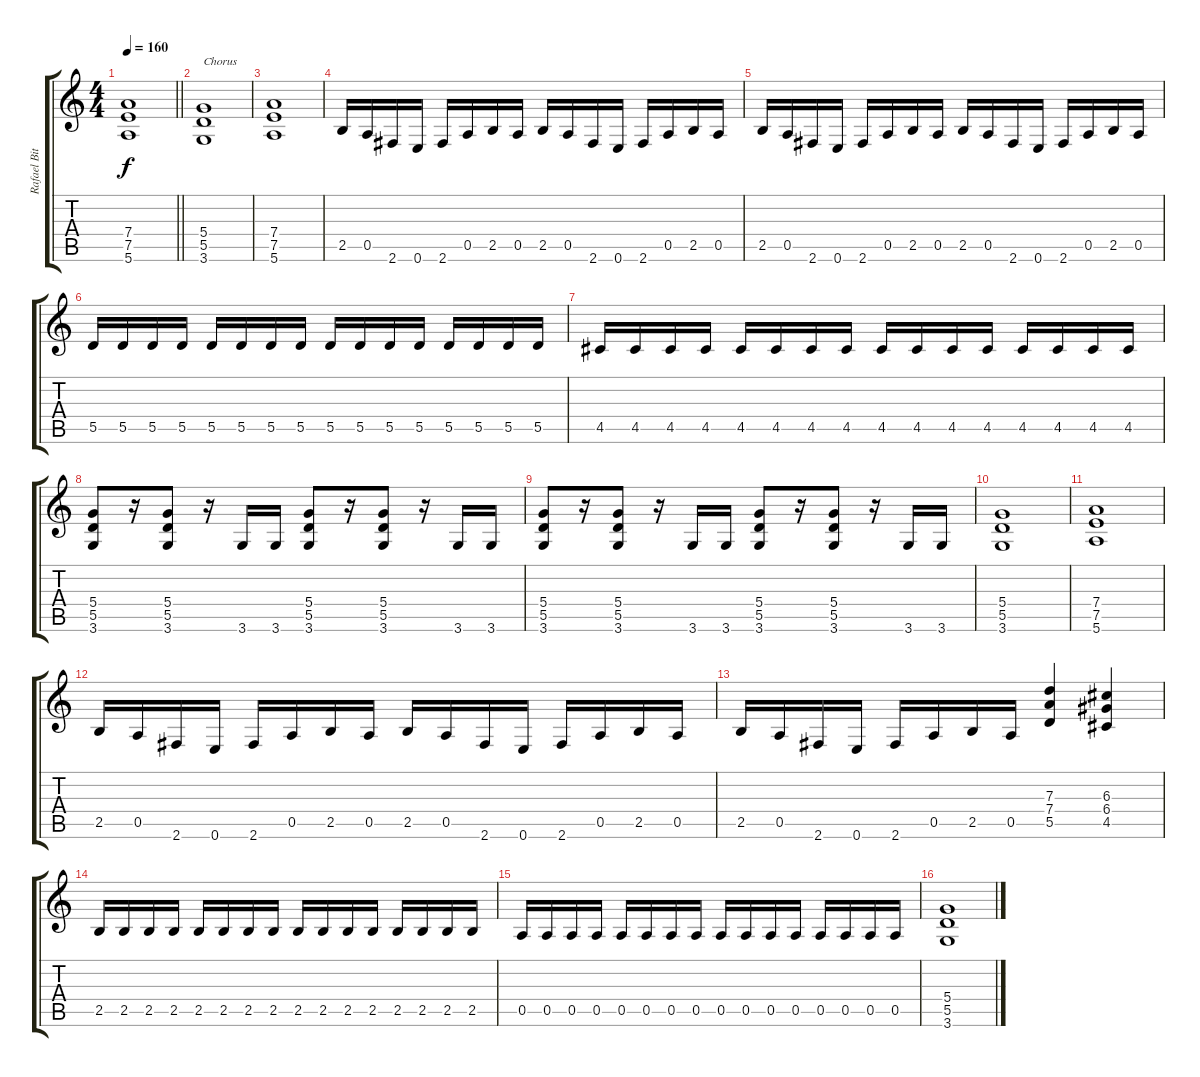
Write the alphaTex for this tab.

\track ("Rafael Bittencourt" "Rafael Bit") {instrument distortionguitar}
\staff {score tabs}
\tuning (E4 B3 G3 D3 A2 E2) {hide}
\ts (4 4)
\tempo 160
\clef g2
\barLineRight lightlight
\ks c
(7.4{t} 7.5{t} 5.6{t}).1{dy f} |
(5.4 5.5 3.6).1{txt "Chorus"} |
(7.4 7.5 5.6).1 |
2.5.16 0.5.16 2.6.16 0.6.16 2.6.16 0.5.16 2.5.16 0.5.16 2.5.16 0.5.16 2.6.16 0.6.16 2.6.16 0.5.16 2.5.16 0.5.16 |
2.5.16 0.5.16 2.6.16 0.6.16 2.6.16 0.5.16 2.5.16 0.5.16 2.5.16 0.5.16 2.6.16 0.6.16 2.6.16 0.5.16 2.5.16 0.5.16 |
5.5.16 5.5.16 5.5.16 5.5.16 5.5.16 5.5.16 5.5.16 5.5.16 5.5.16 5.5.16 5.5.16 5.5.16 5.5.16 5.5.16 5.5.16 5.5.16 |
4.5.16 4.5.16 4.5.16 4.5.16 4.5.16 4.5.16 4.5.16 4.5.16 4.5.16 4.5.16 4.5.16 4.5.16 4.5.16 4.5.16 4.5.16 4.5.16 |
(5.4 5.5 3.6).8 r.16 (5.4 5.5 3.6).8 r.16 3.6.16 3.6.16 (5.4 5.5 3.6).8 r.16 (5.4 5.5 3.6).8 r.16 3.6.16 3.6.16 |
(5.4 5.5 3.6).8 r.16 (5.4 5.5 3.6).8 r.16 3.6.16 3.6.16 (5.4 5.5 3.6).8 r.16 (5.4 5.5 3.6).8 r.16 3.6.16 3.6.16 |
(5.4 5.5 3.6).1 |
(7.4 7.5 5.6).1 |
2.5.16 0.5.16 2.6.16 0.6.16 2.6.16 0.5.16 2.5.16 0.5.16 2.5.16 0.5.16 2.6.16 0.6.16 2.6.16 0.5.16 2.5.16 0.5.16 |
2.5.16 0.5.16 2.6.16 0.6.16 2.6.16 0.5.16 2.5.16 0.5.16 (7.3 7.4 5.5).4 (6.3 6.4 4.5).4 |
2.5.16 2.5.16 2.5.16 2.5.16 2.5.16 2.5.16 2.5.16 2.5.16 2.5.16 2.5.16 2.5.16 2.5.16 2.5.16 2.5.16 2.5.16 2.5.16 |
0.5.16 0.5.16 0.5.16 0.5.16 0.5.16 0.5.16 0.5.16 0.5.16 0.5.16 0.5.16 0.5.16 0.5.16 0.5.16 0.5.16 0.5.16 0.5.16 |
(5.4 5.5 3.6).1
